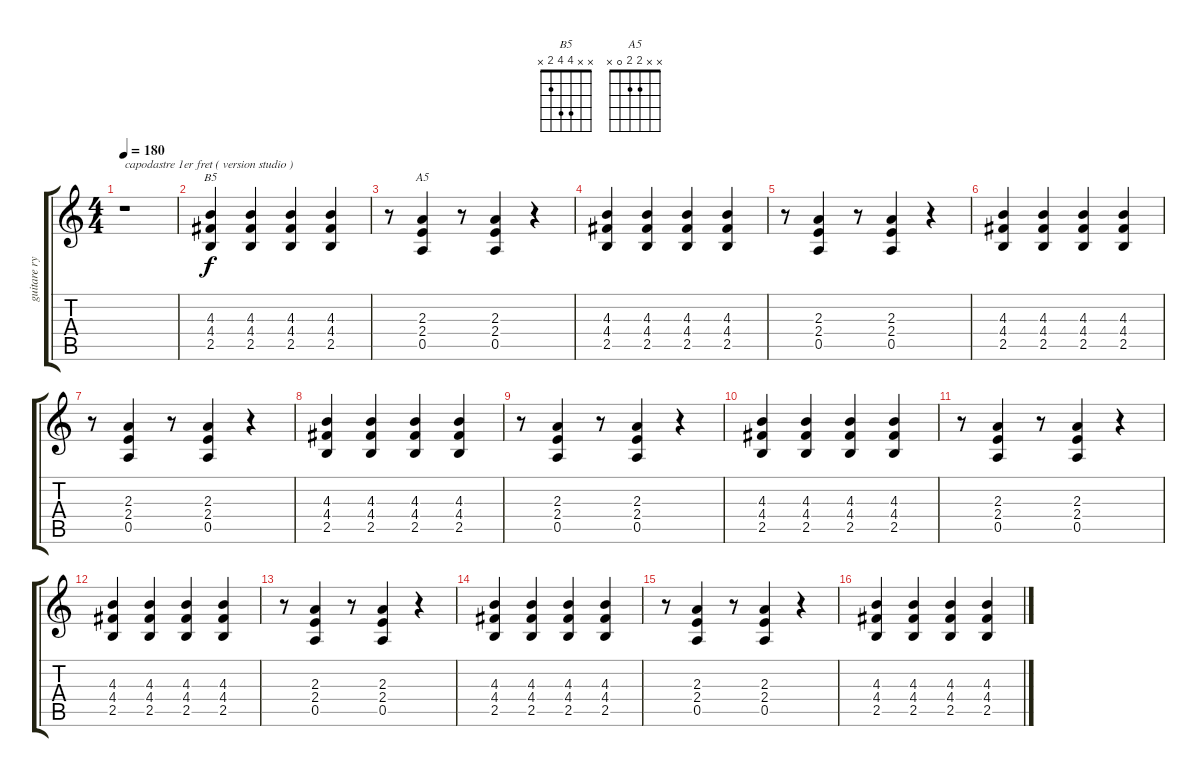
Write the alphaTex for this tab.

\track ("guitare rythmique" "guitare ry") {instrument acousticguitarnylon}
\staff {score tabs}
\tuning (E4 B3 G3 D3 A2 E2) {hide}
\chord ("B5" x x 4 4 2 x)
\chord ("A5" x x 2 2 0 x)
\ts (4 4)
\tempo 180
\clef g2
\ks c
r.1{txt "capodastre 1er fret ( version studio )" dy f instrument acousticguitarnylon} |
(4.3 4.4 2.5).4{ch "B5"} (4.3 4.4 2.5).4 (4.3 4.4 2.5).4 (4.3 4.4 2.5).4 |
r.8 (2.3 2.4 0.5).4{ch "A5"} r.8 (2.3 2.4 0.5).4 r.4 |
(4.3 4.4 2.5).4 (4.3 4.4 2.5).4 (4.3 4.4 2.5).4 (4.3 4.4 2.5).4 |
r.8 (2.3 2.4 0.5).4 r.8 (2.3 2.4 0.5).4 r.4 |
(4.3 4.4 2.5).4 (4.3 4.4 2.5).4 (4.3 4.4 2.5).4 (4.3 4.4 2.5).4 |
r.8 (2.3 2.4 0.5).4 r.8 (2.3 2.4 0.5).4 r.4 |
(4.3 4.4 2.5).4 (4.3 4.4 2.5).4 (4.3 4.4 2.5).4 (4.3 4.4 2.5).4 |
r.8 (2.3 2.4 0.5).4 r.8 (2.3 2.4 0.5).4 r.4 |
(4.3 4.4 2.5).4 (4.3 4.4 2.5).4 (4.3 4.4 2.5).4 (4.3 4.4 2.5).4 |
r.8 (2.3 2.4 0.5).4 r.8 (2.3 2.4 0.5).4 r.4 |
(4.3 4.4 2.5).4 (4.3 4.4 2.5).4 (4.3 4.4 2.5).4 (4.3 4.4 2.5).4 |
r.8 (2.3 2.4 0.5).4 r.8 (2.3 2.4 0.5).4 r.4 |
(4.3 4.4 2.5).4 (4.3 4.4 2.5).4 (4.3 4.4 2.5).4 (4.3 4.4 2.5).4 |
r.8 (2.3 2.4 0.5).4 r.8 (2.3 2.4 0.5).4 r.4 |
(4.3 4.4 2.5).4 (4.3 4.4 2.5).4 (4.3 4.4 2.5).4 (4.3 4.4 2.5).4
